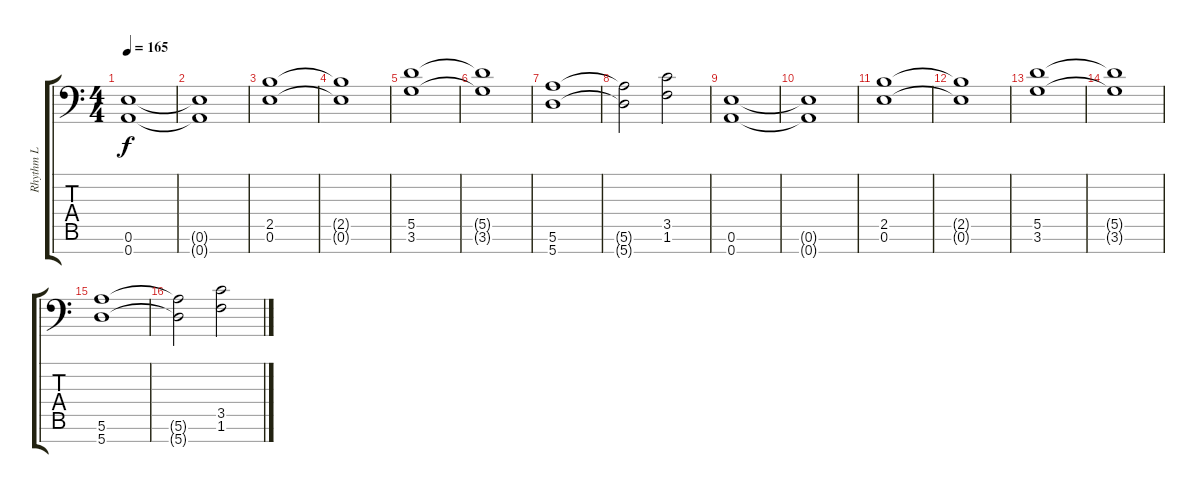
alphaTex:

\track ("Rhythm L" "Rhythm L") {instrument distortionguitar}
\staff {score tabs}
\tuning (E4 B3 G3 D3 A2 E2 A1) {hide}
\ts (4 4)
\tempo 165
\clef f4
\ks c
(0.6 0.7).1{dy f} |
(0.6{t} 0.7{t}).1 |
(2.5 0.6).1 |
(2.5{t} 0.6{t}).1 |
(5.5 3.6).1 |
(5.5{t} 3.6{t}).1 |
(5.6 5.7).1 |
(5.6{t} 5.7{t}).2 (3.5 1.6).2 |
(0.6 0.7).1 |
(0.6{t} 0.7{t}).1 |
(2.5 0.6).1 |
(2.5{t} 0.6{t}).1 |
(5.5 3.6).1 |
(5.5{t} 3.6{t}).1 |
(5.6 5.7).1 |
(5.6{t} 5.7{t}).2 (3.5 1.6).2
